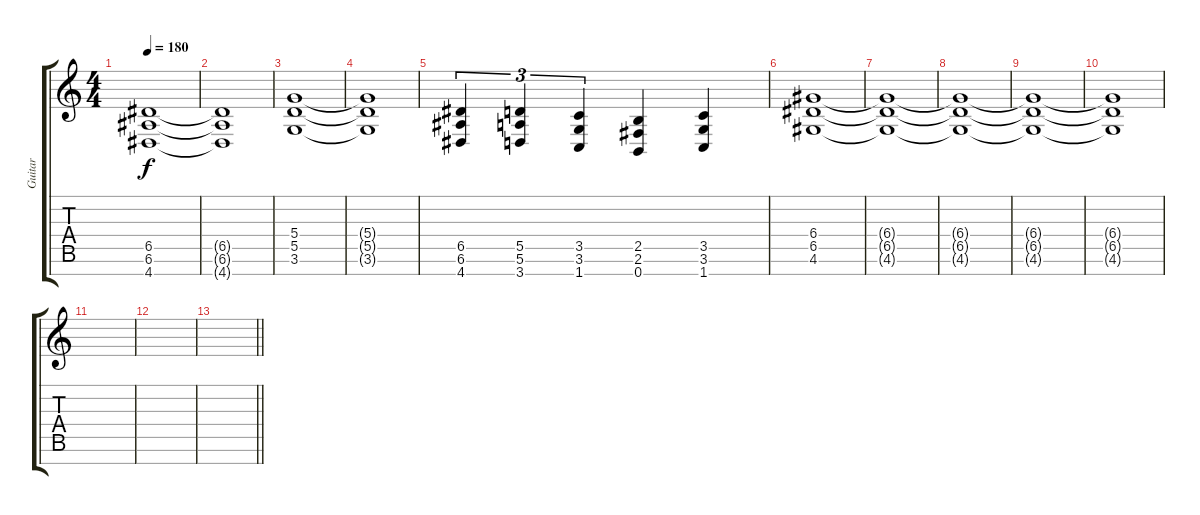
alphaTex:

\track ("Guitar" "Guitar") {instrument distortionguitar}
\staff {score tabs}
\tuning (E4 B3 G3 D3 A2 E2 B1) {hide}
\ts (4 4)
\tempo 180
\clef g2
\ks c
(6.5 6.6 4.7).1{dy f} |
(6.5{t} 6.6{t} 4.7{t}).1 |
(5.4 5.5 3.6).1 |
(5.4{t} 5.5{t} 3.6{t}).1 |
(6.5 6.6 4.7).4{tu (3 2)} (5.5 5.6 3.7).4{tu (3 2)} (3.5 3.6 1.7).4{tu (3 2)} (2.5 2.6 0.7).4 (3.5 3.6 1.7).4 |
(6.4 6.5 4.6).1 |
(6.4{t} 6.5{t} 4.6{t}).1 |
(6.4{t} 6.5{t} 4.6{t}).1{volume 2} |
(6.4{t} 6.5{t} 4.6{t}).1 |
(6.4{t} 6.5{t} 4.6{t}).1 |
|
|
\barLineRight lightlight
